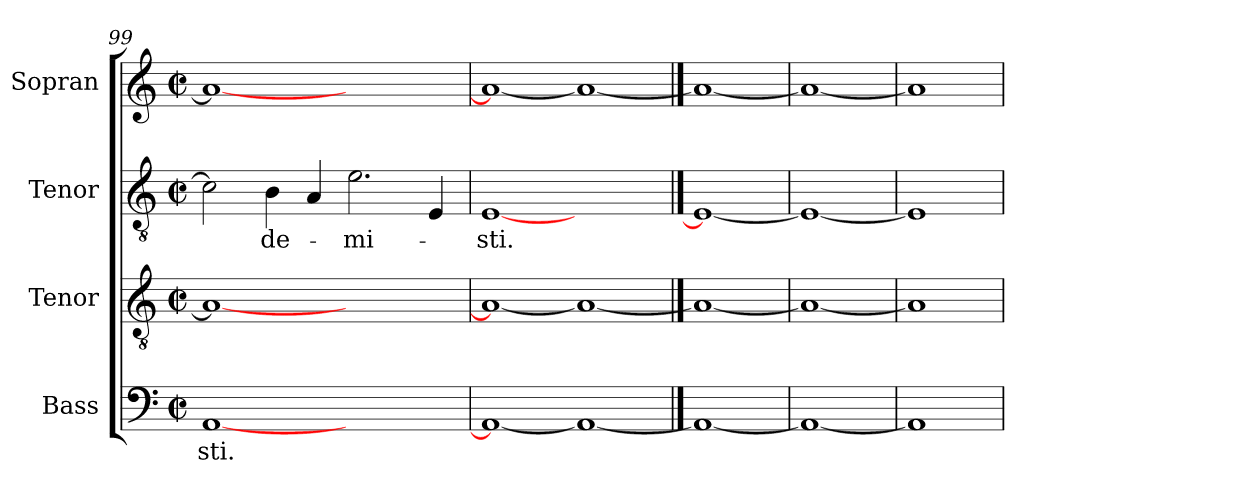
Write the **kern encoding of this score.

**kern	**text	**kern	**kern	**text	**kern
*part4	*part4	*part3	*part2	*part2	*part1
*staff4	*staff4	*staff3	*staff2	*staff2	*staff1
*I"Bass	*	*I"Tenor	*I"Tenor	*	*I"Sopran
*	*	*I'Tenor	*	*	*
*clefF4	*	*clefGv2	*clefGv2	*	*clefG2
*	*	*ITrd7c12	*ITrd7c12	*	*
*k[]	*	*k[]	*k[]	*	*k[]
*M2/2	*	*M2/2	*M2/2	*	*M2/2
*met(c|)	*	*met(c|)	*met(c|)	*	*met(c|)
=99	=99	=99	=99	=99	=99
!	!LO:LY:b:color=#000000	!	!	!	!
[<1AAi	-sti.	1AAi_<	2Ci\]	.	1ai_<
!	!	!	!	!LO:LY:b:color=#000000	!
.	.	.	4BBi\	-de-	.
.	.	.	4AAi/	.	.
!	!	!	!	!LO:LY:b:color=#000000	!
1ryy	.	1ryy	2.Ei\	-mi-	1ryy
.	.	.	4EEi/	.	.
=100	=100	=100	=100	=100	=100
!	!	!	!	!LO:LY:b:color=#000000	!
1AAi_<	.	1AAi_<	[1EEi	-sti.	1ai_<
1AAi_	.	1AAi_	1ryy	.	1ai_
==101	==101	==101	==101	==101	==101
1AAi_	.	1AAi_	1EEi_	.	1ai_
=102	=102	=102	=102	=102	=102
1AAi_	.	1AAi_	1EEi_	.	1ai_
=103	=103	=103	=103	=103	=103
1AAi]	.	1AAi]	1EEi]	.	1ai]
=	=	=	=	=	=
*-	*-	*-	*-	*-	*-
